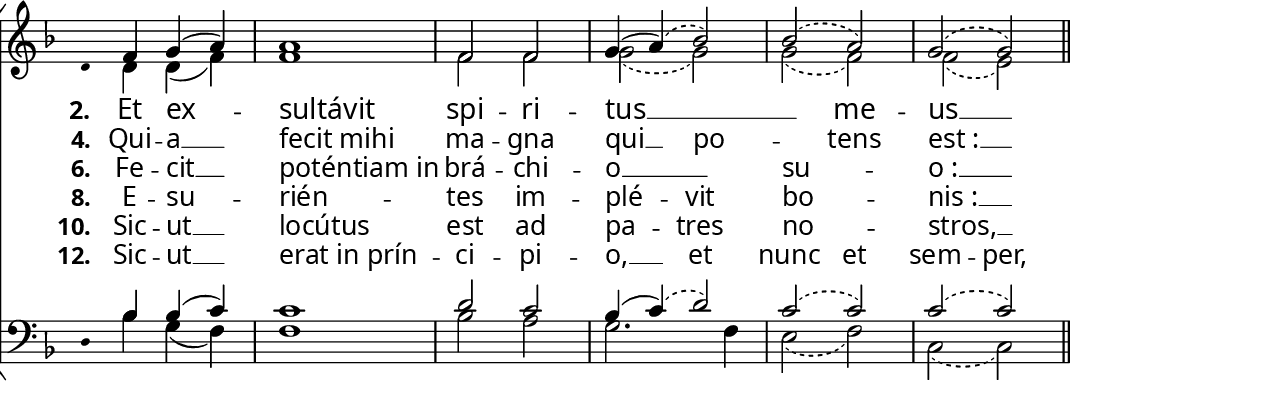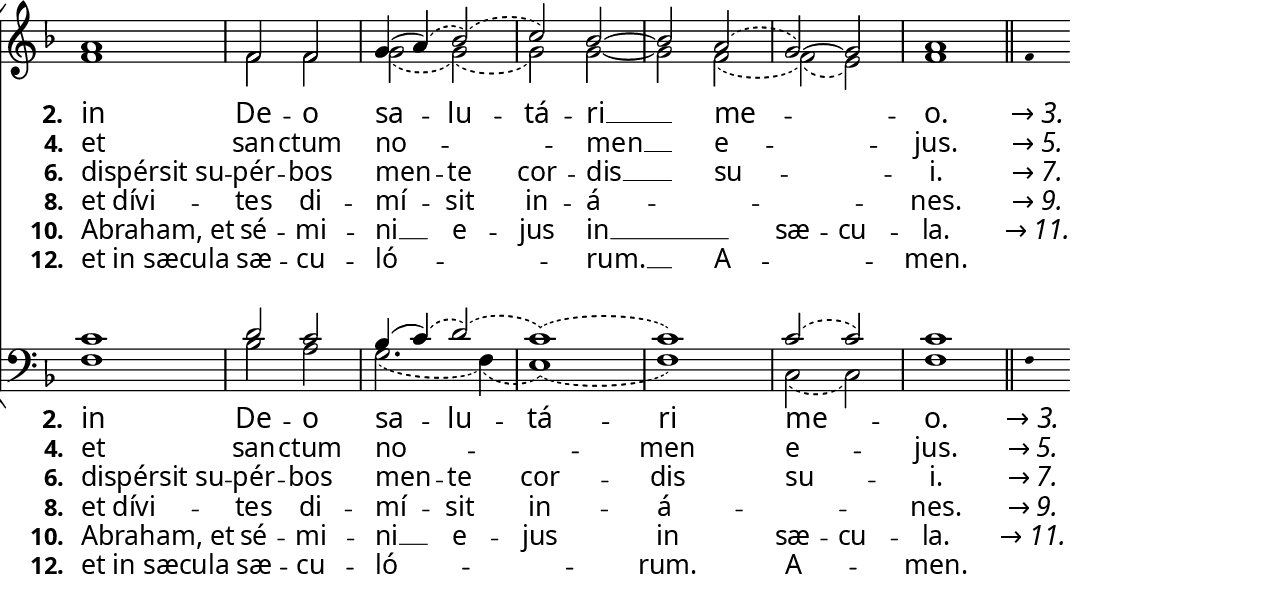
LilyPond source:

\version "2.18.2"

\header {
  %title = "Magnificat 1 D2 - Falso Bordone"
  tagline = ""
  composer = "SMC"
}
\include "lilypond-book-preamble.ly"

#(set-default-paper-size "letter")

stemOn = {
  \revert Staff.Stem #'transparent
  \revert Staff.Flag #'transparent
  \revert Voice.Stem #'length
}

stemOff = {
  \override Staff.Stem #'transparent = ##t
  \override Staff.Flag #'transparent = ##t
  \override Voice.Stem #'length = #0
}

\layout {
  \context {
    \Score
    \omit BarNumber
  }
}

global = {
  \key f \major
  \time 4/4
}

sopMusic = \relative c' {
  \relative c' { \stemOff \new CueVoice { d4 } \stemOn }
  f g( a) | a1 | f2 f | g4( 
  \slurDashed
  a )(
  \set melismaBusyProperties = #'()
  bes2) | bes( a) | g( g) \bar "||"
  a1 | f2 f | 
  \slurSolid \unset melismaBusyProperties
  g4(\slurDashed a)(
  \set melismaBusyProperties = #'()
  bes2)( c) bes~ | bes a( g) ~ g | a1 \bar "||"
  \relative c' { \stemOff \new CueVoice { f4 } }
}
sopWords = \lyricmode {

}

altoMusic = \relative c' {
  \relative c' { \stemOff \new CueVoice { s4 } \stemOn }
  d d( f) | f1 | f2 f2 |
  \set melismaBusyProperties = #'()
  \slurDashed
  g2( g) | g2( f) | f( e) \bar "||"
  f1 | f2 f | g2( g)( | g) g ~ | g f( | f)( e) | f1 \bar "||"
  \relative c' { \stemOff \new CueVoice { s4 } }
}

tenorMusic = \relative c' {
  \relative c { \stemOff \new CueVoice { s4 } \stemOn }
  bes bes( c) | c1 | d2 c | bes4(
  \set melismaBusyProperties = #'()
  \slurDashed
  c)( d2) | c( c) | c( c) \bar "||"
  \slurSolid
  c1 | d2 c | bes4(\slurDashed c)( d2)( c1)( c) | c2( c2) | c1 \bar "||"
  \relative c { \stemOff \new CueVoice { s4 } }
}

bassMusic = \relative c' {
  \relative c { \stemOff \new CueVoice { d4 } \stemOn }
  bes g( f) | f1 | bes2 a | g2. f4 |
  \set melismaBusyProperties = #'()
  \slurDashed
  e2( f) | c2( c2) \bar "||"
  f1 | bes2 a | g2.( f4)( e1)( f) | c2( c) | f1 \bar "||" 
  \relative c { \stemOff \new CueVoice { f4 } }
}

hiddenMusic = \relative c' {
\hideNotes
  \repeat unfold 6 { \skip1 } 
  \unset melismaBusyProperties
  f1 | bes2 a | g4( g) f2 e1 f | c2 c | f1 \bar "||" 
  f4
\unHideNotes
}

hiddenMusicII = {
  \hideNotes
  \repeat unfold 6 { \skip1 }
  \repeat unfold 7 { \skip1 }
  f4
  \unHideNotes
}

hiddenWords = \lyricmode {
  \markup\italic"→ 3."
}
hiddenWordsII = \lyricmode {
  \markup\italic"→ 5."
}
hiddenWordsIII = \lyricmode {
  \markup\italic"→ 7."
}
hiddenWordsIV = \lyricmode {
  \markup\italic"→ 9."
}
hiddenWordsV = \lyricmode {
  \markup\italic"→ 11."
}

altoWords = \lyricmode {
%  \override StanzaNumber #'font-name = #"Garamond Premier Pro"
%  \override LyricText #'font-name = #"Garamond Premier Pro"
  \set fontSize = #0.5
  \set stanza = #"2. "
  %\set vocalName = "2. "
  %\set shortVocalName = "2. "
  Et ex --
  \once \override LyricText #'self-alignment-X = #LEFT
  sultávit | spi -- ri -- tus __ _ _ me -- us __ _
  \set stanza = #"2. "
  \once \override LyricText #'self-alignment-X = #LEFT
  in | De -- o | sa -- lu -- tá -- ri __ _ me -- _ _ o.
}
altoWordsII = \lyricmode {
%  \override StanzaNumber #'font-name = #"Garamond Premier Pro"
%  \override LyricText #'font-name = #"Garamond Premier Pro"
  \set stanza = #"4. "
  Qui -- a __
  \once \override LyricText #'self-alignment-X = #LEFT
  fecit_mihi | ma -- gna | qui __ po -- _ tens | est_: __ _ |
  \set stanza = #"4. "
  \once \override LyricText #'self-alignment-X = #LEFT
  et | san -- ctum | no -- _ _ men __ _ e -- _ _ jus.
}
altoWordsIII = \lyricmode {
%  \override StanzaNumber #'font-name = #"Garamond Premier Pro"
%  \override LyricText #'font-name = #"Garamond Premier Pro"
  \set stanza = #"6. "
  Fe -- cit __ |
  \once \override LyricText #'self-alignment-X = #LEFT
  poténtiam_in | brá -- chi -- o __ _ | su -- _ o_: __ _ |
  \set stanza = #"6. "
  \once \override LyricText #'self-alignment-X = #LEFT
  dispérsit_su -- pér -- bos | men -- te | cor -- dis __ _ su -- _ _ | i.
}
altoWordsIV = \lyricmode {
%  \override StanzaNumber #'font-name = #"Garamond Premier Pro"
%  \override LyricText #'font-name = #"Garamond Premier Pro"
  \set stanza = #"8. "
  E -- su --
  \once \override LyricText #'self-alignment-X = #LEFT
  rién -- tes im -- plé -- vit | bo -- _ nis_: __ _ |
  \set stanza = #"8. "
  \once \override LyricText #'self-alignment-X = #LEFT
  et_dívi -- tes di -- mí -- sit in -- á -- _ _ _ _ | nes.
}
altoWordsV = \lyricmode {
%  \override StanzaNumber #'font-name = #"Garamond Premier Pro"
%  \override LyricText #'font-name = #"Garamond Premier Pro"
  \set stanza = #"10. "
  Sic -- ut __ |
  \once \override LyricText #'self-alignment-X = #LEFT
  locútus | est ad | pa -- tres | no -- _ stros, __ _ |
  \set stanza = #"10. "
  \once \override LyricText #'self-alignment-X = #LEFT
  Abraham,_et | sé -- mi -- ni __ e -- jus in __ _ _ | sæ -- cu -- | la.
}
altoWordsVI = \lyricmode {
%  \override StanzaNumber #'font-name = #"Garamond Premier Pro"
%  \override LyricText #'font-name = #"Garamond Premier Pro"
  \set stanza = #"12. "
  Sic -- ut __ |
  \once \override LyricText #'self-alignment-X = #LEFT
  erat_in_prín -- ci -- pi -- o, __ et | nunc et | sem -- per, |
  \set stanza = #"12. "
  \once \override LyricText #'self-alignment-X = #LEFT
  et_in_sæcula | sæ -- cu -- | ló -- _ _ rum. __ _ A -- _ _ | men.
}

bassWords = \lyricmode {
%  \override StanzaNumber #'font-name = #"Garamond Premier Pro"
%  \override LyricText #'font-name = #"Garamond Premier Pro"
  \set fontSize = #0.5
  \set stanza = #"2. "
  %\set vocalName = "2. "
  %\set shortVocalName = "2. "
%  Et ex --
%  \once \override LyricText #'self-alignment-X = #LEFT
%  sultávit | spi -- ri -- tus __ _ _ me -- us __ _
%  \set stanza = #"2. "
  \once \override LyricText #'self-alignment-X = #LEFT
  in | De -- o | sa -- lu -- tá -- ri | me -- _ o.
  \markup\italic"→ 3."
}
bassWordsII = \lyricmode {
%  \override StanzaNumber #'font-name = #"Garamond Premier Pro"
%  \override LyricText #'font-name = #"Garamond Premier Pro"
  \set stanza = #"4. "
%  Qui -- a __
%  \once \override LyricText #'self-alignment-X = #LEFT
%  fecit_mihi | ma -- gna | qui __ po -- _ | tens est_: __ _ |
%  \set stanza = #"4. "
  \once \override LyricText #'self-alignment-X = #LEFT
  et | san -- ctum | no -- _ _ men | e -- _ jus.
  \markup\italic"→ 5."
}
bassWordsIII = \lyricmode {
%  \override StanzaNumber #'font-name = #"Garamond Premier Pro"
%  \override LyricText #'font-name = #"Garamond Premier Pro"
  \set stanza = #"6. "
%  Fe -- cit __ |
%  \once \override LyricText #'self-alignment-X = #LEFT
%  poténtiam_in | brá -- chi -- o __ _ | su -- _ o_: __ _ |
%  \set stanza = #"6. "
  \once \override LyricText #'self-alignment-X = #LEFT
  dispérsit_su -- pér -- bos | men -- te | cor -- dis | su -- _ | i.
  \markup\italic"→ 7."
}
bassWordsIV = \lyricmode {
%  \override StanzaNumber #'font-name = #"Garamond Premier Pro"
%  \override LyricText #'font-name = #"Garamond Premier Pro"
  \set stanza = #"8. "
%  E -- su --
%  \once \override LyricText #'self-alignment-X = #LEFT
%  rién -- tes im -- plé -- vit | bo -- _ nis_: __ _ |
%  \set stanza = #"8. "
  \once \override LyricText #'self-alignment-X = #LEFT
  et_dívi -- tes di -- mí -- sit in -- á -- _ _ | nes.
  \markup\italic"→ 9."
}
bassWordsV = \lyricmode {
%  \override StanzaNumber #'font-name = #"Garamond Premier Pro"
%  \override LyricText #'font-name = #"Garamond Premier Pro"
  \set stanza = #"10. "
%  Sic -- ut __ |
%  \once \override LyricText #'self-alignment-X = #LEFT
%  locútus | est ad | pa -- tres | no -- _ stros, __ _ |
%  \set stanza = #"10. "
  \once \override LyricText #'self-alignment-X = #LEFT
  Abraham,_et | sé -- mi -- ni __ e -- jus in | sæ -- cu -- | la.
  \markup\italic"→ 11."
}
bassWordsVI = \lyricmode {
%  \override StanzaNumber #'font-name = #"Garamond Premier Pro"
%  \override LyricText #'font-name = #"Garamond Premier Pro"
  \set stanza = #"12. "
%  Sic -- ut __ |
%  \once \override LyricText #'self-alignment-X = #LEFT
%  erat_in_prín -- ci -- pi -- o, __ et | nunc et | sem -- per, |
%  \set stanza = #"12. "
  \once \override LyricText #'self-alignment-X = #LEFT
  et_in_sæcula | sæ -- cu -- | ló -- _ _ rum. | A -- _ | men.
}

\score {
  \new ChoirStaff <<
    %\new Lyrics = "sopranos"
    \new Staff = "women" <<
      \new Voice = "sopranos"{
        \voiceOne
        << \global \sopMusic >>
      }
      \new Voice = "altos" {
        \voiceTwo
        << \global \altoMusic >>
      }
      \new Voice = "hiddenII" {
        \voiceThree
        << \global \hiddenMusicII >>
      }
    >>
    
    \new Lyrics = "altos"
    \new Lyrics = "altosII"
    \new Lyrics = "altosIII"
    \new Lyrics = "altosIV"
    \new Lyrics = "altosV"
    \new Lyrics = "altosVI"

    \new Staff = "men" <<
      \clef bass
      \new Voice = "tenors" {
        \voiceThree
        << \global \tenorMusic >>
      }
      \new Voice = "bass"{
        \voiceFour
        << \global \bassMusic >>
      }
      \new Voice = "hidden" {
        \voiceThree
        \override Slur #'transparent = ##t
        << \global \hiddenMusic >>
      }
    >>
    \new Lyrics = "bass"
    \new Lyrics = "bassII"
    \new Lyrics = "bassIII"
    \new Lyrics = "bassIV"
    \new Lyrics = "bassV"
    \new Lyrics = "bassVI"
    
    \context Lyrics = "altos" \lyricsto "sopranos" \altoWords
    \context Lyrics = "altos" \lyricsto "hiddenII" \hiddenWords
    \context Lyrics = "altosII" \lyricsto "sopranos" \altoWordsII
    \context Lyrics = "altosII" \lyricsto "hiddenII" \hiddenWordsII
    \context Lyrics = "altosIII" \lyricsto "sopranos" \altoWordsIII
    \context Lyrics = "altosIII" \lyricsto "hiddenII" \hiddenWordsIII
    \context Lyrics = "altosIV" \lyricsto "sopranos" \altoWordsIV
    \context Lyrics = "altosIV" \lyricsto "hiddenII" \hiddenWordsIV
    \context Lyrics = "altosV" \lyricsto "sopranos" \altoWordsV
    \context Lyrics = "altosV" \lyricsto "hiddenII" \hiddenWordsV
    \context Lyrics = "altosVI" \lyricsto "sopranos" \altoWordsVI

    \context Lyrics = "bass" \lyricsto "hidden" \bassWords
    \context Lyrics = "bassII" \lyricsto "hidden" \bassWordsII
    \context Lyrics = "bassIII" \lyricsto "hidden" \bassWordsIII
    \context Lyrics = "bassIV" \lyricsto "hidden" \bassWordsIV
    \context Lyrics = "bassV" \lyricsto "hidden" \bassWordsV
    \context Lyrics = "bassVI" \lyricsto "hidden" \bassWordsVI
  >>
  \layout {
    \context {
      \Staff
      \remove "Time_signature_engraver"
    }
  }
}


\paper {
  %myStaffSize = #19
  myStaffSize = #24
  indent = 0\mm
  %line-width = 7.5\in
  line-width = 8.5\in - 1.25\in
  %ragged-right = ##t
  force-assignment = #""
  line-width = #(- line-width (* mm  3.000000))
  #(define fonts
   (make-pango-font-tree "Garamond Premier Pro"
                         "Garamond Premier Pro"
                         "Garamond Premier Pro"
                          (/ myStaffSize 23)))
}
